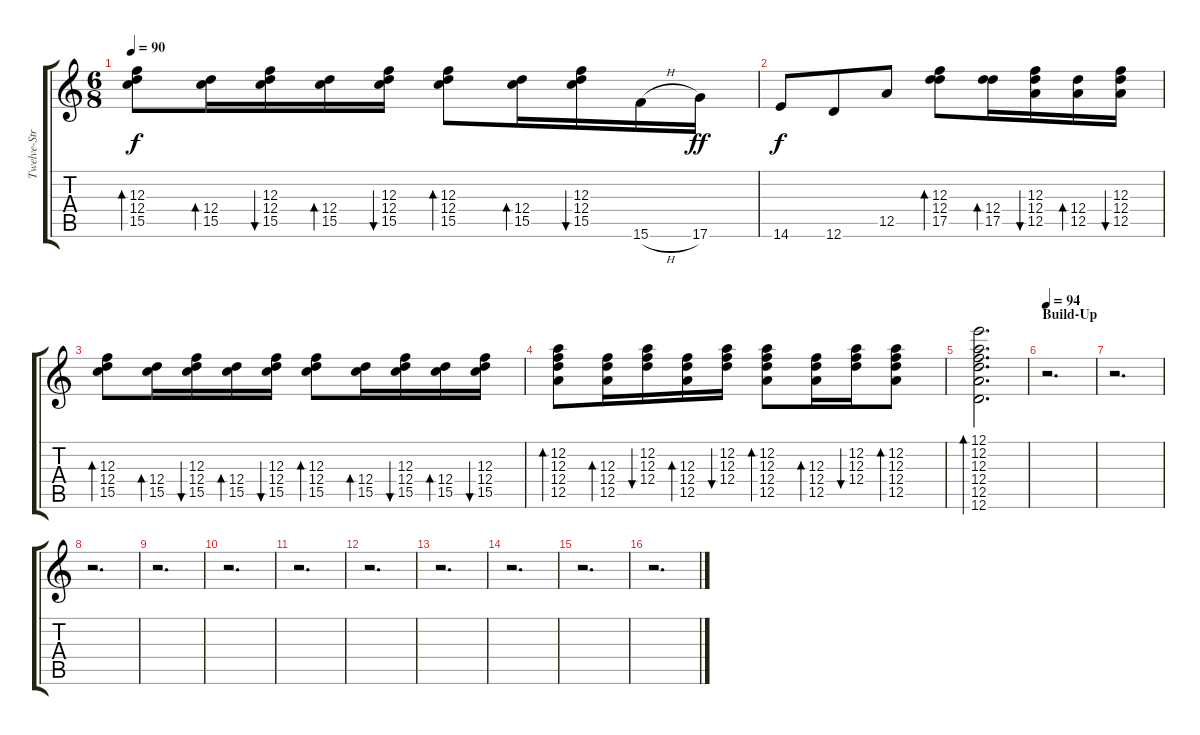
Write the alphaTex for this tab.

\track ("Twelve-String Effect" "Twelve-Str") {instrument acousticguitarsteel}
\staff {score tabs}
\tuning (E4 A3 F3 D3 A2 D2) {hide}
\ts (6 8)
\tempo 90
\clef g2
\ks c
(12.3 12.4 15.5).8{bd 60 dy f} (12.4 15.5).16{bd 60} (12.3 12.4 15.5).16{bu 60} (12.4 15.5).16{bd 60} (12.3 12.4 15.5).16{bu 60} (12.3 12.4 15.5).8{bd 60} (12.4 15.5).16{bd 60} (12.3 12.4 15.5).16{bu 60} 15.6{h}.16 17.6.16{dy ff} |
14.6.8{dy f} 12.6.8 12.5.8 (12.3 12.4 17.5).8{bd 60} (12.4 17.5).16{bd 60} (12.3 12.4 12.5).16{bu 60} (12.4 12.5).16{bd 60} (12.3 12.4 12.5).16{bu 60} |
(12.3 12.4 15.5).8{bd 60} (12.4 15.5).16{bd 60} (12.3 12.4 15.5).16{bu 60} (12.4 15.5).16{bd 60} (12.3 12.4 15.5).16{bu 60} (12.3 12.4 15.5).8{bd 60} (12.4 15.5).16{bd 60} (12.3 12.4 15.5).16{bu 60} (12.4 15.5).16{bd 60} (12.3 12.4 15.5).16{bu 60} |
(12.2 12.3 12.4 12.5).8{bd 30} (12.3 12.4 12.5).16{bd 30} (12.2 12.3 12.4).16{bu 30} (12.3 12.4 12.5).16{bd 30} (12.2 12.3 12.4).16{bu 30} (12.2 12.3 12.4 12.5).8{bd 30} (12.3 12.4 12.5).16{bd 30} (12.2 12.3 12.4).16{bu 30} (12.2 12.3 12.4 12.5).8{bd 30} |
(12.1 12.2 12.3 12.4 12.5 12.6).2{d bd 120} |
\section ("" "Build-Up")
\tempo 94
r.2{d} |
r.2{d} |
r.2{d} |
r.2{d} |
r.2{d} |
r.2{d} |
r.2{d} |
r.2{d} |
r.2{d} |
r.2{d} |
r.2{d}
